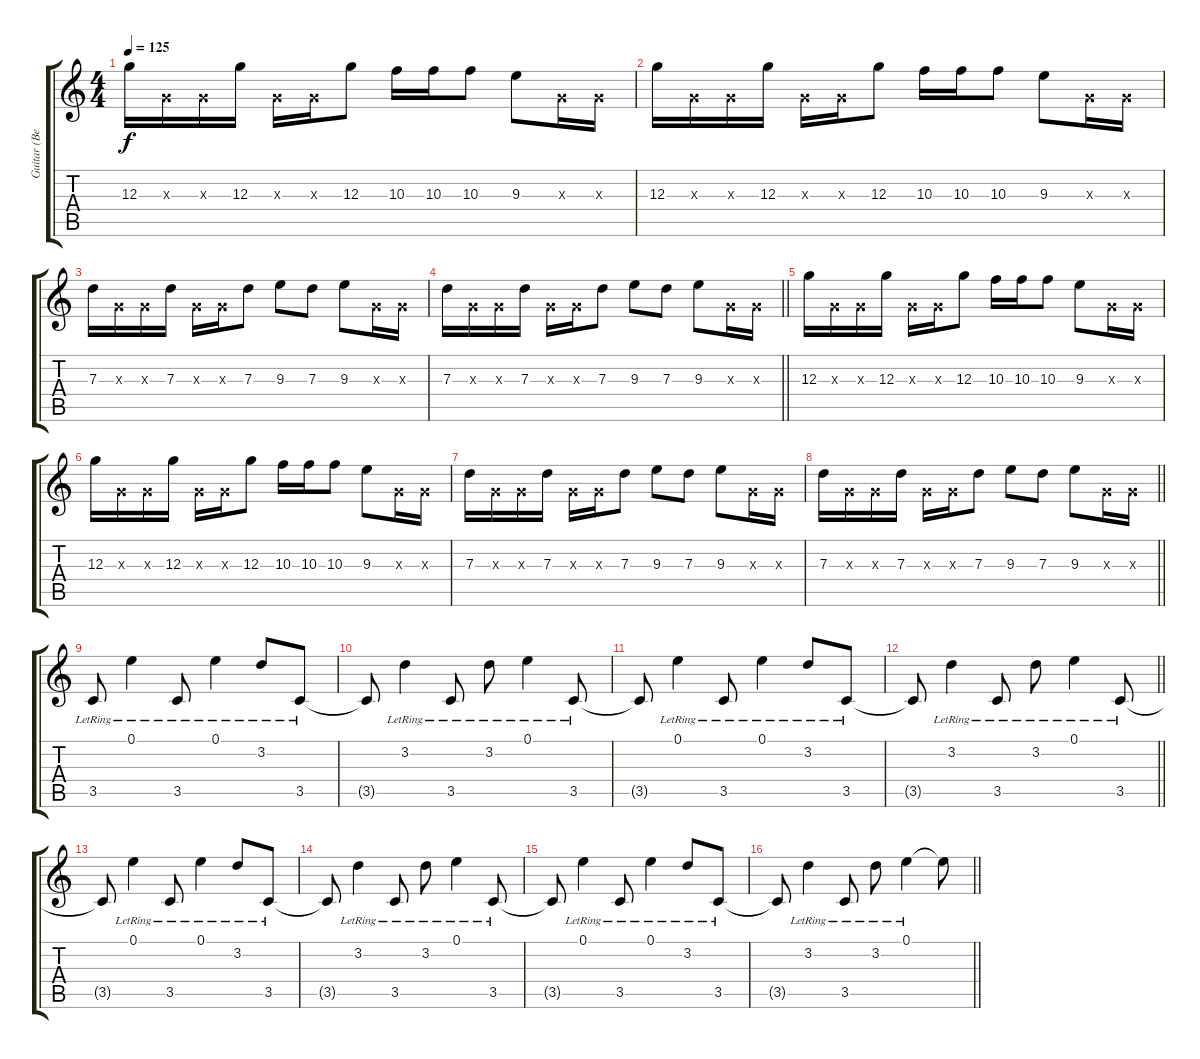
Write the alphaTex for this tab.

\track ("Guitar (Bernard Sumner)" "Guitar (Be") {instrument electricguitarclean}
\staff {score tabs}
\tuning (E4 B3 G3 D3 A2 E2) {hide}
\ts (4 4)
\tempo 125
\clef g2
\ks c
12.3.16{dy f} 0.3{x}.16 0.3{x}.16 12.3.16 0.3{x}.16 0.3{x}.16 12.3.8 10.3.16 10.3.16 10.3.8 9.3.8 0.3{x}.16 0.3{x}.16 |
12.3.16 0.3{x}.16 0.3{x}.16 12.3.16 0.3{x}.16 0.3{x}.16 12.3.8 10.3.16 10.3.16 10.3.8 9.3.8 0.3{x}.16 0.3{x}.16 |
7.3.16 0.3{x}.16 0.3{x}.16 7.3.16 0.3{x}.16 0.3{x}.16 7.3.8 9.3.8 7.3.8 9.3.8 0.3{x}.16 0.3{x}.16 |
\barLineRight lightlight
7.3.16 0.3{x}.16 0.3{x}.16 7.3.16 0.3{x}.16 0.3{x}.16 7.3.8 9.3.8 7.3.8 9.3.8 0.3{x}.16 0.3{x}.16 |
12.3.16 0.3{x}.16 0.3{x}.16 12.3.16 0.3{x}.16 0.3{x}.16 12.3.8 10.3.16 10.3.16 10.3.8 9.3.8 0.3{x}.16 0.3{x}.16 |
12.3.16 0.3{x}.16 0.3{x}.16 12.3.16 0.3{x}.16 0.3{x}.16 12.3.8 10.3.16 10.3.16 10.3.8 9.3.8 0.3{x}.16 0.3{x}.16 |
7.3.16 0.3{x}.16 0.3{x}.16 7.3.16 0.3{x}.16 0.3{x}.16 7.3.8 9.3.8 7.3.8 9.3.8 0.3{x}.16 0.3{x}.16 |
\barLineRight lightlight
7.3.16 0.3{x}.16 0.3{x}.16 7.3.16 0.3{x}.16 0.3{x}.16 7.3.8 9.3.8 7.3.8 9.3.8 0.3{x}.16 0.3{x}.16 |
3.5{lr}.8 0.1{lr}.4 3.5{lr}.8 0.1{lr}.4 3.2{lr}.8 3.5{lr}.8 |
3.5{t}.8 3.2{lr}.4 3.5{lr}.8 3.2{lr}.8 0.1{lr}.4 3.5{lr}.8 |
3.5{t}.8 0.1{lr}.4 3.5{lr}.8 0.1{lr}.4 3.2{lr}.8 3.5{lr}.8 |
\barLineRight lightlight
3.5{t}.8 3.2{lr}.4 3.5{lr}.8 3.2{lr}.8 0.1{lr}.4 3.5{lr}.8 |
3.5{t}.8 0.1{lr}.4 3.5{lr}.8 0.1{lr}.4 3.2{lr}.8 3.5{lr}.8 |
3.5{t}.8 3.2{lr}.4 3.5{lr}.8 3.2{lr}.8 0.1{lr}.4 3.5{lr}.8 |
3.5{t}.8 0.1{lr}.4 3.5{lr}.8 0.1{lr}.4 3.2{lr}.8 3.5{lr}.8 |
\barLineRight lightlight
3.5{t}.8 3.2{lr}.4 3.5{lr}.8 3.2{lr}.8 0.1{lr}.4 0.1{t}.8
